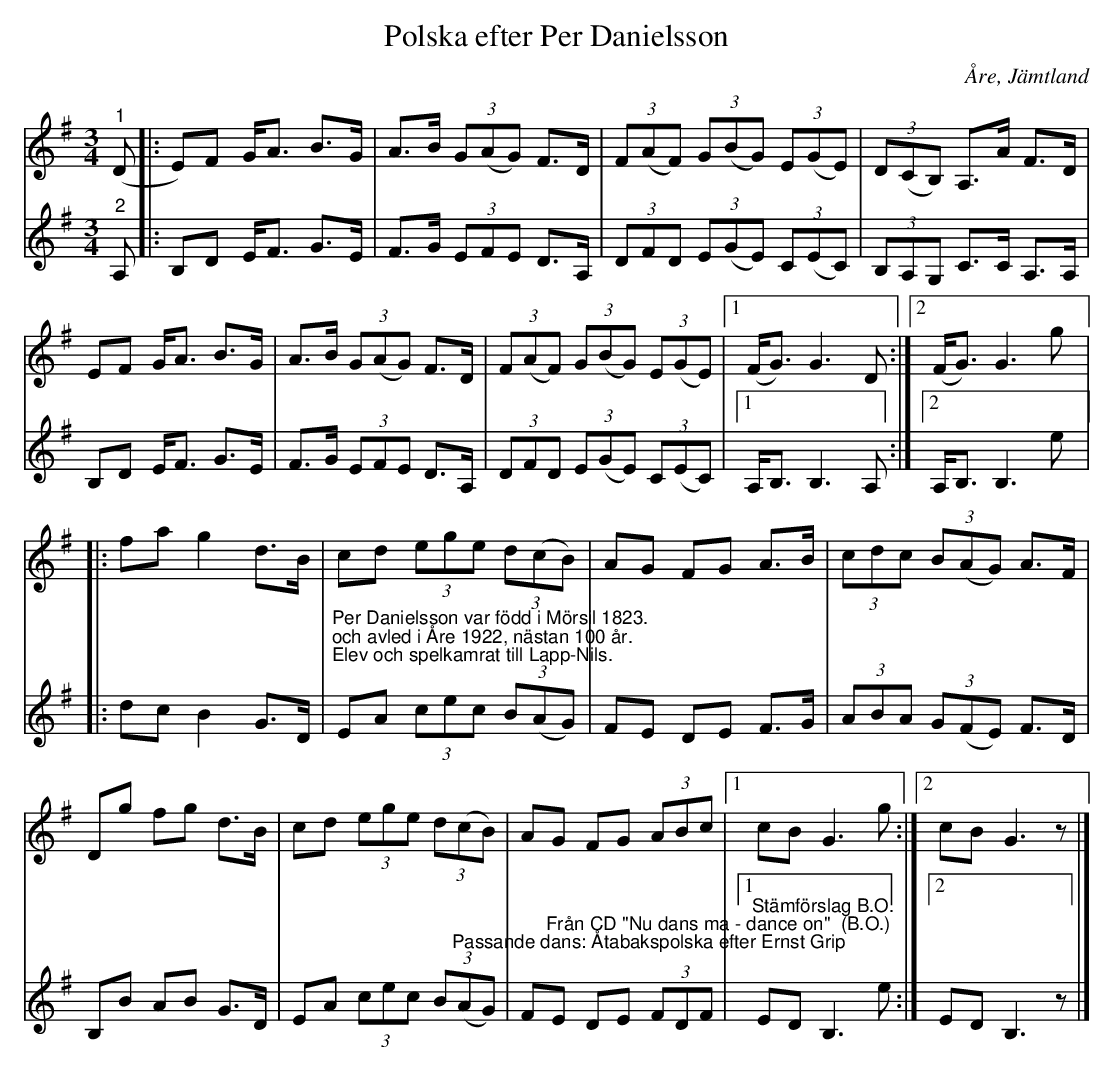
X:1
T:Polska efter Per Danielsson
O:Åre, Jämtland
L:1/8
M:3/4
K:G
V:1
"^1" (D |: E)F G<A B>G | A>B (3G(AG) F>D | (3F(AF) (3G(BG) (3E(GE) | (3D(CB,) A,>A F>D |
EF G<A B>G | A>B (3G(AG) F>D | (3F(AF) (3G(BG) (3E(GE) |1 (F<G) G3 D :|2 (F<G) G3 g |:
fa g2 d>B | cd (3ege (3d(cB) | AG FG A>B | (3cdc (3B(AG) A>F |
Dg fg d>B | cd (3ege (3d(cB) | AG FG (3ABc |1 cB G3 g :|2 cB G3 z |]
V:2
"^2" A, |: B,D E<F G>E | F>G (3EFE D>A, | (3DFD (3E(GE) (3C(EC) | (3B,A,G, C>C A,>A, |
B,D E<F G>E | F>G (3EFE D>A, | (3DFD (3E(GE) (3C(EC) |1 A,<B, B,3 A, :|2 A,<B, B,3 e |:
dc B2 G>D | "^Per Danielsson var född i Mörsil 1823.""^och avled i Åre 1922, nästan 100 år.""^Elev och spelkamrat till Lapp-Nils." EA (3cec (3B(AG) | FE DE F>G |
(3ABA (3G(FE) F>D | B,B AB G>D | EA (3cec (3B"^Passande dans: Åtabakspolska efter Ernst Grip"(AG) | F"^Från CD \"Nu dans ma - dance on\"  (B.O.)"E DE (3FDF |1"^Stämförslag B.O." ED B,3 e :|2 ED B,3 z |]
